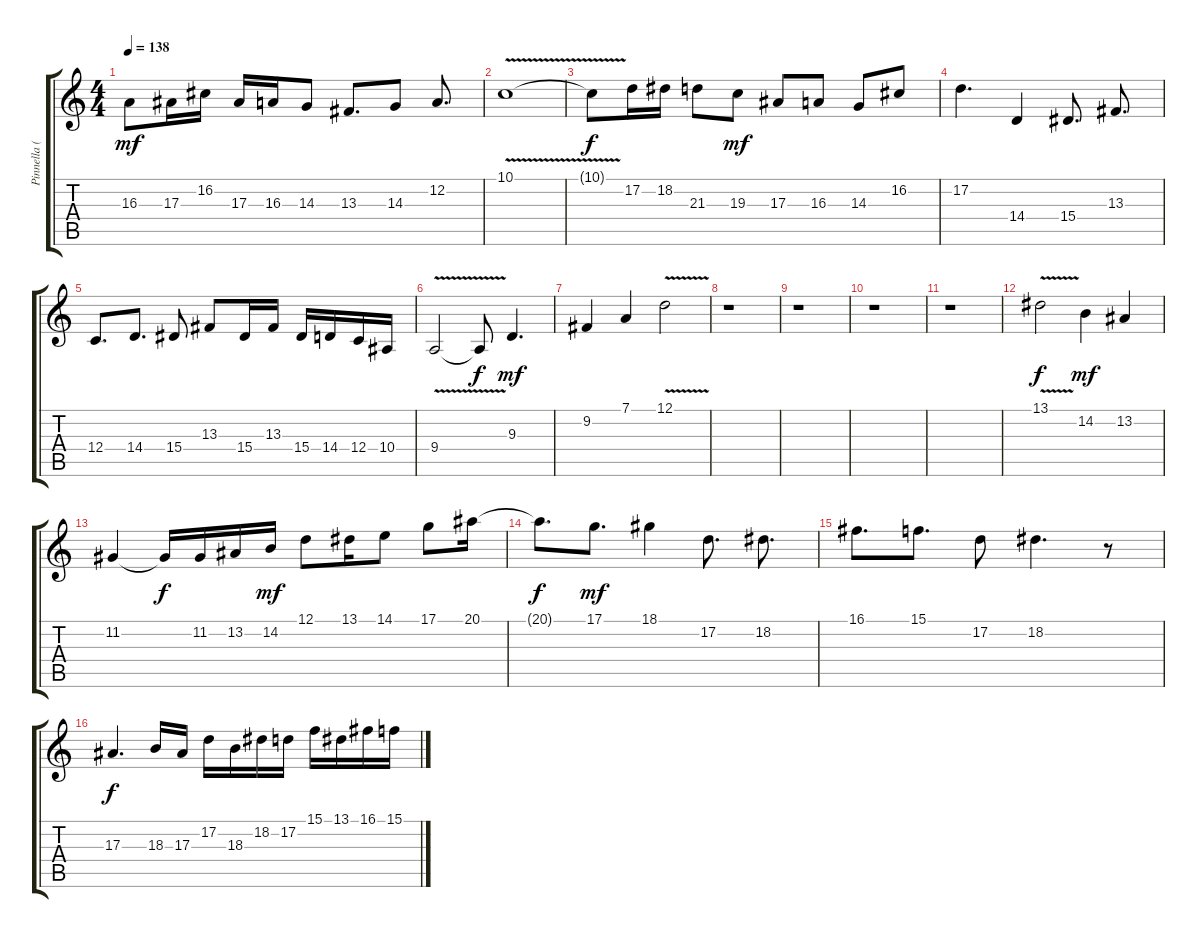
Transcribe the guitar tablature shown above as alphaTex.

\track ("Pinnella (solos)" "Pinnella (") {instrument lead2sawtooth}
\staff {score tabs}
\tuning (D4 A3 F3 C3 G2 D2) {hide}
\ts (4 4)
\tempo 138
\clef g2
\ks c
16.3.8{dy mf} 17.3.16 16.2.16 17.3.16 16.3.16 14.3.8 13.3.8{d} 14.3.8 12.2.8{d} |
10.1{v}.1 |
10.1{t}.8{dy f} 17.2.16 18.2.16 21.3.8 19.3.8{dy mf} 17.3.8 16.3.8 14.3.8 16.2.8 |
17.2.4{d} 14.4.4 15.4.8{d} 13.3.8{d} |
12.4.8{d} 14.4.8{d} 15.4.8 13.3.8 15.4.16 13.3.16 15.4.16 14.4.16 12.4.16 10.4.16 |
9.4{v}.2 9.4{t}.8{dy f} 9.3.4{d dy mf} |
9.2.4 7.1.4 12.1{v}.2 |
r.1 |
r.1 |
r.1 |
r.1 |
13.1{v}.2{dy f} 14.2.4{dy mf} 13.2.4 |
11.2.4 11.2{t}.16{dy f} 11.2.16 13.2.16 14.2.16{dy mf} 12.1.8 13.1.16 14.1.8 17.1.8 20.1.16 |
20.1{t}.8{d dy f} 17.1.8{d dy mf} 18.1.4 17.2.8{d} 18.2.8{d} |
16.1.8{d} 15.1.8{d} 17.2.8 18.2.4{d} r.8 |
17.3.4{d dy f volume 14 balance 0} 18.3.16 17.3.16 17.2.16 18.3.16 18.2.16 17.2.16 15.1.16 13.1.16 16.1.16 15.1.16
